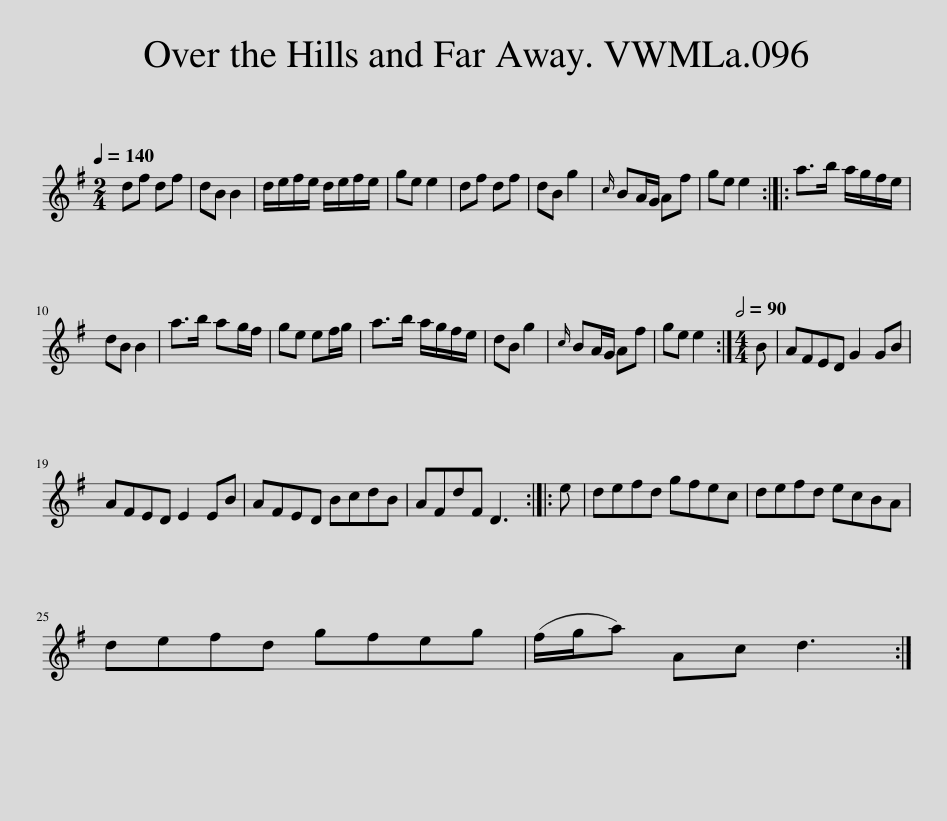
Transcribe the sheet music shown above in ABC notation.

X:1
L:1/8
Q:1/4=140
M:2/4
I:linebreak $
K:G
V:1 treble
V:1
 df df | dB B2 | d/e/f/e/ d/e/f/e/ | ge e2 | df df | %5
 dB g2 |{c} BA/G/ Af | ge e2 :: a>b a/g/f/e/ |$ dB B2 | %10
 a>b ag/f/ | ge ef/g/ | a>b a/g/f/e/ | dB g2 |{c} BA/G/ Af | %15
 ge e2 :|[M:4/4][Q:1/2=90] B | AFED G2 GB |$ AFED E2 EB | AFED BcdB | %20
 AFdF D3 :: e | defd gfec | defd ecBA |$ defd gfeg | %25
 (f/g/a) Ac d3 :| %26
